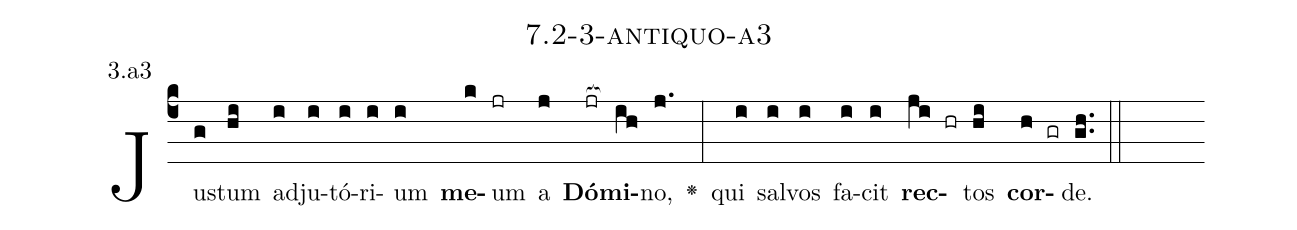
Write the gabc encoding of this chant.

name: 7.2-3-antiquo-a3;
annotation: 3.a3;
%%
(c4)Jus(g)tum(hi) ad(i)ju(i)tó(i)ri(i)um(i) <b>me</b>(k)um(jr) a(j) <b>Dó</b>(jr[ocb:1{])<b>mi</b>(ih[ocb:0}])no,(j.) <v>\greheightstar</v>(:) qui(i) sal(i)vos(i) fa(i)cit(i) <b>rec</b>(ji hr)tos(hi) <b>cor</b>(h gr)de.(gh..) (::)


%E(i) u(i) o(ji) u(hi) a(h) e.(gh..) (::)
